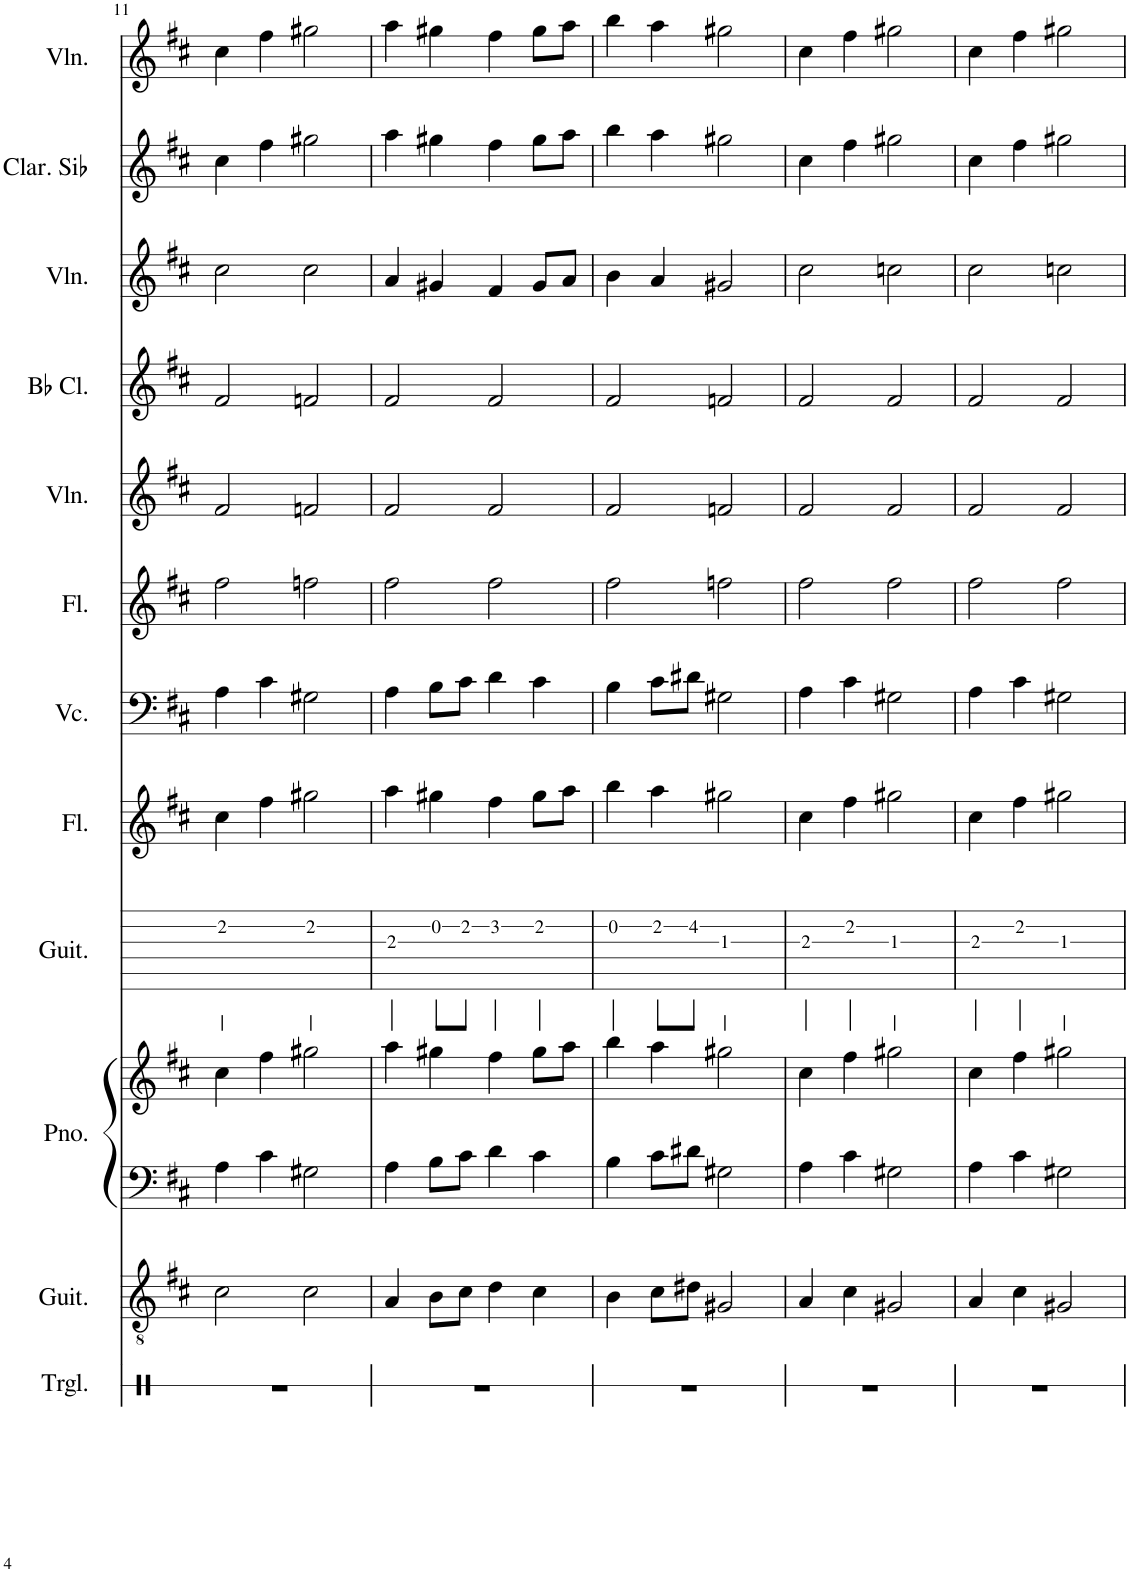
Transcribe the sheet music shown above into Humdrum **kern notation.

**kern	**kern	**kern	**kern	**kern	**kern	**kern	**kern	**kern	**kern	**kern	**kern	**kern
*part12	*part11	*part10	*part10	*part9	*part8	*part7	*part6	*part5	*part4	*part3	*part2	*part1
*staff13	*staff12	*staff11	*staff10	*staff9	*staff8	*staff7	*staff6	*staff5	*staff4	*staff3	*staff2	*staff1
*I"Triangle	*I"Acoustic Guitar	*I"Piano	*	*I"Acoustic Guitar	*I"Flöte	*I"Violoncello	*I"Flute	*I"Violin	*I"Bb Clarinet	*I"Violinen, Violin II	*I"Clarinette en Sib	*I"Violinen, Violin I
*I'Trgl.	*I'Guit.	*I'Pno.	*	*I'Guit.	*I'Fl.	*I'Vc.	*I'Fl.	*I'Vln.	*I'Bb Cl.	*I'Vln.	*I'Clar. Sib	*I'Vln.
!!LO:PB:g=z
*clefX	*clefGv2	*clefF4	*clefG2	*	*clefG2	*clefF4	*clefG2	*clefG2	*clefG2	*clefG2	*clefG2	*clefG2
*	*	*	*	*	*	*	*	*	*ITrd1c2	*	*ITrd1c2	*
*k[]	*k[f#c#]	*k[f#c#]	*k[f#c#]	*k[f#c#]	*k[f#c#]	*k[f#c#]	*k[f#c#]	*k[f#c#]	*k[f#c#]	*k[f#c#]	*k[f#c#]	*k[f#c#]
*M4/4	*M4/4	*M4/4	*M4/4	*M4/4	*M4/4	*M4/4	*M4/4	*M4/4	*M4/4	*M4/4	*M4/4	*M4/4
=11	=11	=11	=11	=11	=11	=11	=11	=11	=11	=11	=11	=11
1r	2c#\	4A\	4cc#\	2c#\	4cc#\	4A\	2ff#\	2f#/	2f#/	2cc#\	4cc#\	4cc#\
.	.	4c#\	4ff#\	.	4ff#\	4c#\	.	.	.	.	4ff#\	4ff#\
.	2c#\	2G#X\	2gg#X\	2c#\	2gg#X\	2G#X\	2ffn\	2fn/	2fn/	2cc#\	2gg#X\	2gg#X\
=12	=12	=12	=12	=12	=12	=12	=12	=12	=12	=12	=12	=12
1r	4A/	4A\	4aa\	4A\	4aa\	4A\	2ff#\	2f#/	2f#/	4a/	4aa\	4aa\
.	8B\L	8B\L	4gg#X\	8B\L	4gg#X\	8B\L	.	.	.	4g#X/	4gg#X\	4gg#X\
.	8c#\J	8c#\J	.	8c#\J	.	8c#\J	.	.	.	.	.	.
.	4d\	4d\	4ff#\	4d\	4ff#\	4d\	2ff#\	2f#/	2f#/	4f#/	4ff#\	4ff#\
.	4c#\	4c#\	8gg#\L	4c#\	8gg#\L	4c#\	.	.	.	8g#/L	8gg#\L	8gg#\L
.	.	.	8aa\J	.	8aa\J	.	.	.	.	8a/J	8aa\J	8aa\J
=13	=13	=13	=13	=13	=13	=13	=13	=13	=13	=13	=13	=13
1r	4B\	4B\	4bb\	4B\	4bb\	4B\	2ff#\	2f#/	2f#/	4b\	4bb\	4bb\
.	8c#\L	8c#\L	4aa\	8c#\L	4aa\	8c#\L	.	.	.	4a/	4aa\	4aa\
.	8d#X\J	8d#X\J	.	8d#X\J	.	8d#X\J	.	.	.	.	.	.
.	2G#X/	2G#X\	2gg#X\	2G#X\	2gg#X\	2G#X\	2ffn\	2fn/	2fn/	2g#X/	2gg#X\	2gg#X\
=14	=14	=14	=14	=14	=14	=14	=14	=14	=14	=14	=14	=14
1r	4A/	4A\	4cc#\	4A\	4cc#\	4A\	2ff#\	2f#/	2f#/	2cc#\	4cc#\	4cc#\
.	4c#\	4c#\	4ff#\	4c#\	4ff#\	4c#\	.	.	.	.	4ff#\	4ff#\
.	2G#X/	2G#X\	2gg#X\	2G#X\	2gg#X\	2G#X\	2ff#\	2f#/	2f#/	2ccn\	2gg#X\	2gg#X\
=15	=15	=15	=15	=15	=15	=15	=15	=15	=15	=15	=15	=15
1r	4A/	4A\	4cc#\	4A\	4cc#\	4A\	2ff#\	2f#/	2f#/	2cc#\	4cc#\	4cc#\
.	4c#\	4c#\	4ff#\	4c#\	4ff#\	4c#\	.	.	.	.	4ff#\	4ff#\
.	2G#X/	2G#X\	2gg#X\	2G#X\	2gg#X\	2G#X\	2ff#\	2f#/	2f#/	2ccn\	2gg#X\	2gg#X\
=	=	=	=	=	=	=	=	=	=	=	=	=
*-	*-	*-	*-	*-	*-	*-	*-	*-	*-	*-	*-	*-
